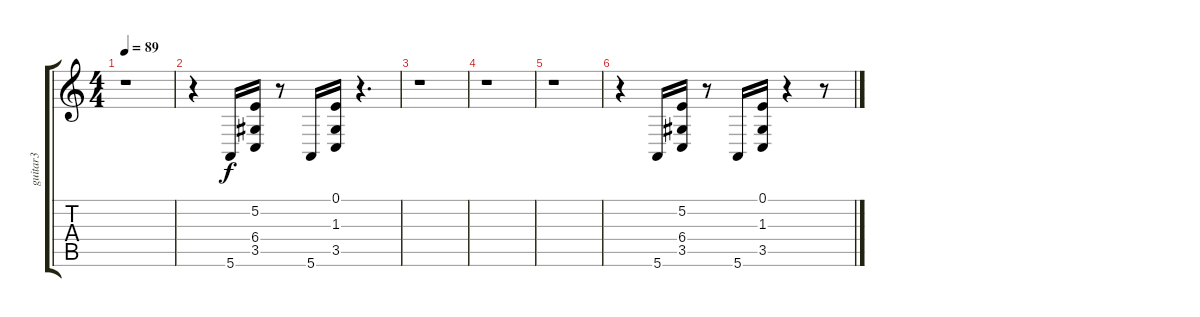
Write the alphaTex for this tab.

\track ("guitar3" "guitar3") {instrument acousticgrandpiano}
\staff {score tabs}
\tuning (E4 B3 G3 D3 A2 E2) {hide}
\ts (4 4)
\tempo 89
\clef g2
\ks c
r.1{dy f} |
r.4 5.6.16{volume 2} (5.2 6.4 3.5).16{volume 2} r.8 5.6.16{volume 2} (0.1 1.3 3.5).16{volume 1} r.4{d} |
r.1 |
r.1 |
r.1 |
r.4 5.6.16{volume 0} (5.2 6.4 3.5).16 r.8 5.6.16 (0.1 1.3 3.5).16 r.4 r.8
